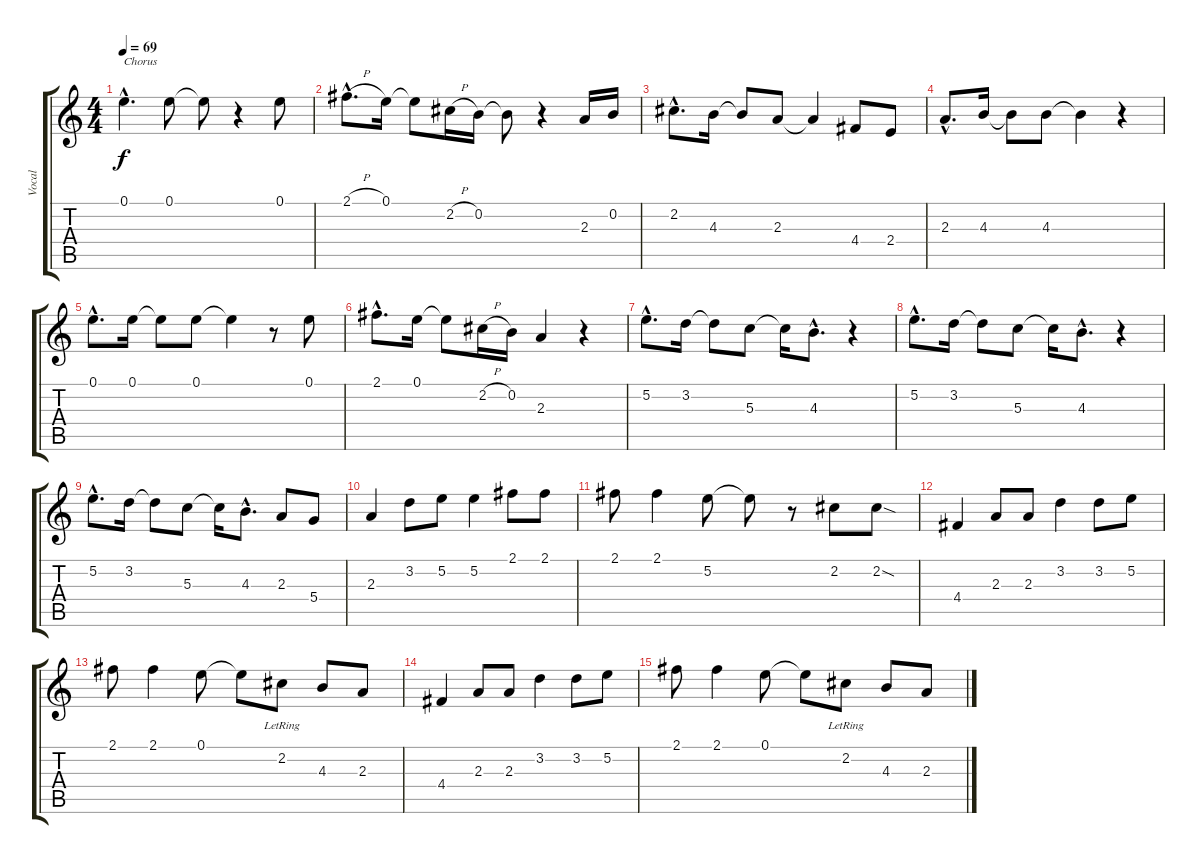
\track ("Vocal" "Vocal") {instrument electricguitarjazz}
\staff {score tabs}
\tuning (E4 B3 G3 D3 A2 E2) {hide}
\ts (4 4)
\tempo 69
\clef g2
\ks c
0.1{hac}.4{d txt "Chorus" dy f} 0.1.8 0.1{t}.8 r.4 0.1.8 |
2.1{h hac}.8{d} 0.1.16 0.1{t}.8 2.2{h}.16 0.2.16 0.2{t}.8 r.4 2.3.16 0.2.16 |
2.2{hac}.8{d} 4.3.16 4.3{t}.8 2.3.8 2.3{t}.4 4.4.8 2.4.8 |
2.3{hac}.8{d} 4.3.16 4.3{t}.8 4.3.8 4.3{t}.4 r.4 |
0.1{hac}.8{d} 0.1.16 0.1{t}.8 0.1.8 0.1{t}.4 r.8 0.1.8 |
2.1{hac}.8{d} 0.1.16 0.1{t}.8 2.2{h}.16 0.2.16 2.3.4 r.4 |
5.2{hac}.8{d} 3.2.16 3.2{t}.8 5.3.8 5.3{t}.16 4.3{hac}.8{d} r.4 |
5.2{hac}.8{d} 3.2.16 3.2{t}.8 5.3.8 5.3{t}.16 4.3{hac}.8{d} r.4 |
5.2{hac}.8{d} 3.2.16 3.2{t}.8 5.3.8 5.3{t}.16 4.3{hac}.8{d} 2.3.8 5.4.8 |
2.3.4 3.2.8 5.2.8 5.2.4 2.1.8 2.1.8 |
2.1.8 2.1.4 5.2.8 5.2{t}.8 r.8 2.2.8 2.2{sod}.8 |
4.4.4 2.3.8 2.3.8 3.2.4 3.2.8 5.2.8 |
2.1.8 2.1.4 0.1.8 0.1{t}.8 2.2{lr}.8 4.3.8 2.3.8 |
4.4.4 2.3.8 2.3.8 3.2.4 3.2.8 5.2.8 |
2.1.8 2.1.4 0.1.8 0.1{t}.8 2.2{lr}.8 4.3.8 2.3.8
